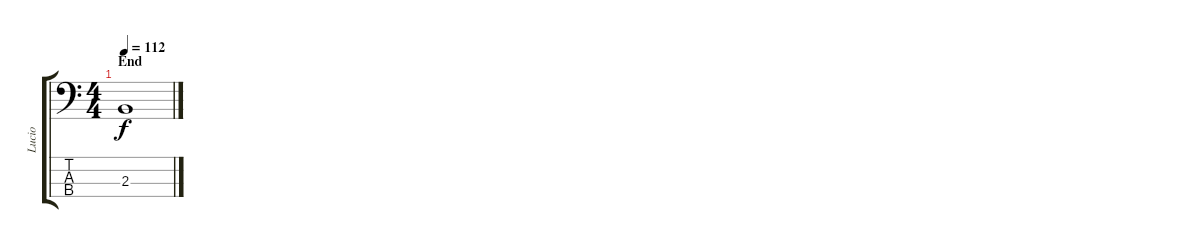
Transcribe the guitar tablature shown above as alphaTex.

\track ("Lucio" "Lucio") {instrument electricbassfinger}
\staff {score tabs}
\tuning (G2 D2 A1 E1) {hide}
\ts (4 4)
\section ("" "End")
\tempo 112
\clef f4
\ks c
2.3.1{dy f}
